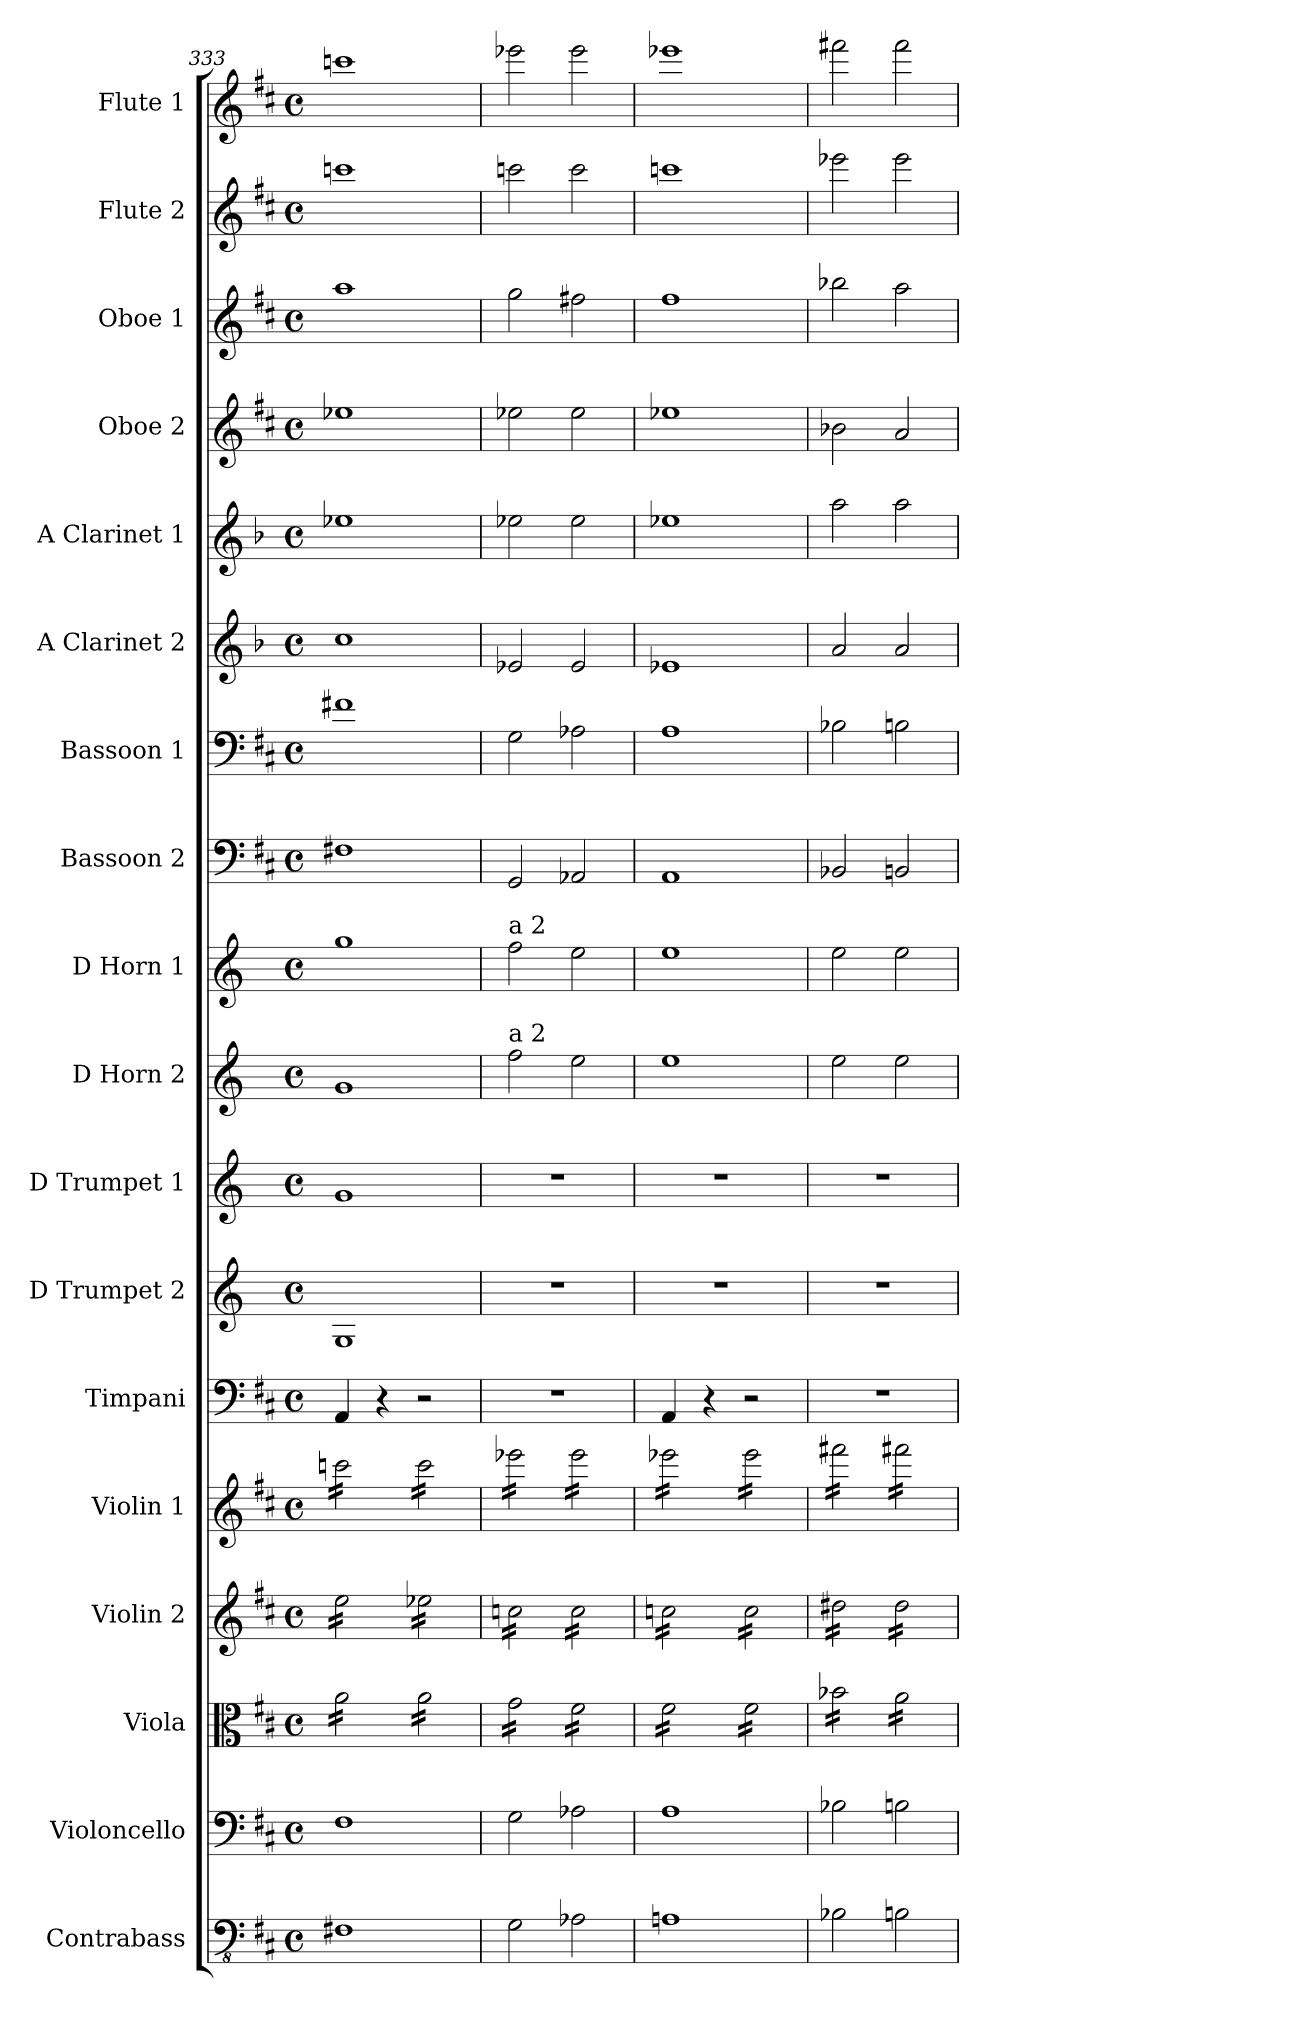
**kern	**kern	**kern	**kern	**kern	**kern	**kern	**kern	**kern	**kern	**kern	**kern	**kern	**kern	**kern	**kern	**kern	**kern
*part18	*part17	*part16	*part15	*part14	*part13	*part12	*part11	*part10	*part9	*part8	*part7	*part6	*part5	*part4	*part3	*part2	*part1
*staff18	*staff17	*staff16	*staff15	*staff14	*staff13	*staff12	*staff11	*staff10	*staff9	*staff8	*staff7	*staff6	*staff5	*staff4	*staff3	*staff2	*staff1
*I"Contrabass	*I"Violoncello	*I"Viola	*I"Violin 2	*I"Violin 1	*I"Timpani	*I"D Trumpet 2	*I"D Trumpet 1	*I"D Horn 2	*I"D Horn 1	*I"Bassoon 2	*I"Bassoon 1	*I"A Clarinet 2	*I"A Clarinet 1	*I"Oboe 2	*I"Oboe 1	*I"Flute 2	*I"Flute 1
*I'Cb	*I'Vc	*I'Vla	*I'Vln 2	*I'Vln 1	*I'Timp	*I'Tpt 2	*I'Tpt 1	*I'Hn 2	*I'Hn 1	*I'Bsn 2	*I'Bsn 1	*I'Cl 2	*I'Cl 1	*I'Ob 2	*I'Ob 1	*I'Fl 2	*I'Fl 1
*clefFv4	*clefF4	*clefC3	*clefG2	*clefG2	*clefF4	*clefG2	*clefG2	*clefG2	*clefG2	*clefF4	*clefF4	*clefG2	*clefG2	*clefG2	*clefG2	*clefG2	*clefG2
*	*	*	*	*	*	*ITrd-1c-2	*ITrd-1c-2	*ITrd6c10	*ITrd6c10	*	*	*ITrd2c3	*ITrd2c3	*	*	*	*
*k[f#c#]	*k[f#c#]	*k[f#c#]	*k[f#c#]	*k[f#c#]	*k[f#c#]	*k[f#c#]	*k[f#c#]	*k[f#c#]	*k[f#c#]	*k[f#c#]	*k[f#c#]	*k[f#c#]	*k[f#c#]	*k[f#c#]	*k[f#c#]	*k[f#c#]	*k[f#c#]
*M4/4	*M4/4	*M4/4	*M4/4	*M4/4	*M4/4	*M4/4	*M4/4	*M4/4	*M4/4	*M4/4	*M4/4	*M4/4	*M4/4	*M4/4	*M4/4	*M4/4	*M4/4
*met(c)	*met(c)	*met(c)	*met(c)	*met(c)	*met(c)	*met(c)	*met(c)	*met(c)	*met(c)	*met(c)	*met(c)	*met(c)	*met(c)	*met(c)	*met(c)	*met(c)	*met(c)
=333	=333	=333	=333	=333	=333	=333	=333	=333	=333	=333	=333	=333	=333	=333	=333	=333	=333
*	*	*tremolo	*	*	*	*	*	*	*	*	*	*	*	*	*	*	*
*	*	*	*tremolo	*	*	*	*	*	*	*	*	*	*	*	*	*	*
*	*	*	*	*tremolo	*	*	*	*	*	*	*	*	*	*	*	*	*
1FF#X	1F#	16a\LL	16ee\LL	16cccn\LL	4AA/	1A	1a	1A	1a	1F#X	1f#X	1a	1ccn	1ee-X	1aa	1cccn	1cccn
.	.	16a\	16ee\	16cccn\	.	.	.	.	.	.	.	.	.	.	.	.	.
.	.	16a\	16ee\	16cccn\	.	.	.	.	.	.	.	.	.	.	.	.	.
.	.	16a\	16ee\	16cccn\	.	.	.	.	.	.	.	.	.	.	.	.	.
.	.	16a\	16ee\	16cccn\	4r	.	.	.	.	.	.	.	.	.	.	.	.
.	.	16a\	16ee\	16cccn\	.	.	.	.	.	.	.	.	.	.	.	.	.
.	.	16a\	16ee\	16cccn\	.	.	.	.	.	.	.	.	.	.	.	.	.
.	.	16a\JJ	16ee\JJ	16cccn\JJ	.	.	.	.	.	.	.	.	.	.	.	.	.
.	.	16a\LL	16ee-X\LL	16ccc\LL	2r	.	.	.	.	.	.	.	.	.	.	.	.
.	.	16a\	16ee-X\	16ccc\	.	.	.	.	.	.	.	.	.	.	.	.	.
.	.	16a\	16ee-X\	16ccc\	.	.	.	.	.	.	.	.	.	.	.	.	.
.	.	16a\	16ee-X\	16ccc\	.	.	.	.	.	.	.	.	.	.	.	.	.
.	.	16a\	16ee-X\	16ccc\	.	.	.	.	.	.	.	.	.	.	.	.	.
.	.	16a\	16ee-X\	16ccc\	.	.	.	.	.	.	.	.	.	.	.	.	.
.	.	16a\	16ee-X\	16ccc\	.	.	.	.	.	.	.	.	.	.	.	.	.
.	.	16a\JJ	16ee-X\JJ	16ccc\JJ	.	.	.	.	.	.	.	.	.	.	.	.	.
=334	=334	=334	=334	=334	=334	=334	=334	=334	=334	=334	=334	=334	=334	=334	=334	=334	=334
!	!	!	!	!	!	!	!	!	!LO:TX:a:t=a 2	!	!	!	!	!	!	!	!
!	!	!	!	!	!	!	!	!LO:TX:a:t=a 2	!	!	!	!	!	!	!	!	!
2GG\	2G\	16g\LL	16ccn\LL	16eee-X\LL	1r	1r	1r	2g\	2g\	2GG/	2G\	2cn/	2ccn\	2ee-X\	2gg\	2cccn\	2eee-X\
.	.	16g\	16ccn\	16eee-X\	.	.	.	.	.	.	.	.	.	.	.	.	.
.	.	16g\	16ccn\	16eee-X\	.	.	.	.	.	.	.	.	.	.	.	.	.
.	.	16g\	16ccn\	16eee-X\	.	.	.	.	.	.	.	.	.	.	.	.	.
.	.	16g\	16ccn\	16eee-X\	.	.	.	.	.	.	.	.	.	.	.	.	.
.	.	16g\	16ccn\	16eee-X\	.	.	.	.	.	.	.	.	.	.	.	.	.
.	.	16g\	16ccn\	16eee-X\	.	.	.	.	.	.	.	.	.	.	.	.	.
.	.	16g\JJ	16ccn\JJ	16eee-X\JJ	.	.	.	.	.	.	.	.	.	.	.	.	.
2AA-X\	2A-X\	16f#\LL	16cc\LL	16eee-\LL	.	.	.	2f#\	2f#\	2AA-X/	2A-X\	2c/	2cc\	2ee-\	2ff#X\	2ccc\	2eee-\
.	.	16f#\	16cc\	16eee-\	.	.	.	.	.	.	.	.	.	.	.	.	.
.	.	16f#\	16cc\	16eee-\	.	.	.	.	.	.	.	.	.	.	.	.	.
.	.	16f#\	16cc\	16eee-\	.	.	.	.	.	.	.	.	.	.	.	.	.
.	.	16f#\	16cc\	16eee-\	.	.	.	.	.	.	.	.	.	.	.	.	.
.	.	16f#\	16cc\	16eee-\	.	.	.	.	.	.	.	.	.	.	.	.	.
.	.	16f#\	16cc\	16eee-\	.	.	.	.	.	.	.	.	.	.	.	.	.
.	.	16f#\JJ	16cc\JJ	16eee-\JJ	.	.	.	.	.	.	.	.	.	.	.	.	.
=335	=335	=335	=335	=335	=335	=335	=335	=335	=335	=335	=335	=335	=335	=335	=335	=335	=335
1AAn	1A	16f#\LL	16ccn\LL	16eee-X\LL	4AA/	1r	1r	1f#	1f#	1AA	1A	1cn	1ccn	1ee-X	1ff#	1cccn	1eee-X
.	.	16f#\	16ccn\	16eee-X\	.	.	.	.	.	.	.	.	.	.	.	.	.
.	.	16f#\	16ccn\	16eee-X\	.	.	.	.	.	.	.	.	.	.	.	.	.
.	.	16f#\	16ccn\	16eee-X\	.	.	.	.	.	.	.	.	.	.	.	.	.
.	.	16f#\	16ccn\	16eee-X\	4r	.	.	.	.	.	.	.	.	.	.	.	.
.	.	16f#\	16ccn\	16eee-X\	.	.	.	.	.	.	.	.	.	.	.	.	.
.	.	16f#\	16ccn\	16eee-X\	.	.	.	.	.	.	.	.	.	.	.	.	.
.	.	16f#\JJ	16ccn\JJ	16eee-X\JJ	.	.	.	.	.	.	.	.	.	.	.	.	.
.	.	16f#\LL	16cc\LL	16eee-\LL	2r	.	.	.	.	.	.	.	.	.	.	.	.
.	.	16f#\	16cc\	16eee-\	.	.	.	.	.	.	.	.	.	.	.	.	.
.	.	16f#\	16cc\	16eee-\	.	.	.	.	.	.	.	.	.	.	.	.	.
.	.	16f#\	16cc\	16eee-\	.	.	.	.	.	.	.	.	.	.	.	.	.
.	.	16f#\	16cc\	16eee-\	.	.	.	.	.	.	.	.	.	.	.	.	.
.	.	16f#\	16cc\	16eee-\	.	.	.	.	.	.	.	.	.	.	.	.	.
.	.	16f#\	16cc\	16eee-\	.	.	.	.	.	.	.	.	.	.	.	.	.
.	.	16f#\JJ	16cc\JJ	16eee-\JJ	.	.	.	.	.	.	.	.	.	.	.	.	.
=336	=336	=336	=336	=336	=336	=336	=336	=336	=336	=336	=336	=336	=336	=336	=336	=336	=336
2BB-X\	2B-X\	16b-X\LL	16dd#X\LL	16fff#X\LL	1r	1r	1r	2f#\	2f#\	2BB-X/	2B-X\	2f#/	2ff#\	2b-X\	2bb-X\	2eee-X\	2fff#X\
.	.	16b-X\	16dd#X\	16fff#X\	.	.	.	.	.	.	.	.	.	.	.	.	.
.	.	16b-X\	16dd#X\	16fff#X\	.	.	.	.	.	.	.	.	.	.	.	.	.
.	.	16b-X\	16dd#X\	16fff#X\	.	.	.	.	.	.	.	.	.	.	.	.	.
.	.	16b-X\	16dd#X\	16fff#X\	.	.	.	.	.	.	.	.	.	.	.	.	.
.	.	16b-X\	16dd#X\	16fff#X\	.	.	.	.	.	.	.	.	.	.	.	.	.
.	.	16b-X\	16dd#X\	16fff#X\	.	.	.	.	.	.	.	.	.	.	.	.	.
.	.	16b-X\JJ	16dd#X\JJ	16fff#X\JJ	.	.	.	.	.	.	.	.	.	.	.	.	.
2BBn\	2Bn\	16a\LL	16dd#\LL	16fff#X\LL	.	.	.	2f#\	2f#\	2BBn/	2Bn\	2f#/	2ff#\	2a/	2aa\	2eee-\	2fff#\
.	.	16a\	16dd#\	16fff#X\	.	.	.	.	.	.	.	.	.	.	.	.	.
.	.	16a\	16dd#\	16fff#X\	.	.	.	.	.	.	.	.	.	.	.	.	.
.	.	16a\	16dd#\	16fff#X\	.	.	.	.	.	.	.	.	.	.	.	.	.
.	.	16a\	16dd#\	16fff#X\	.	.	.	.	.	.	.	.	.	.	.	.	.
.	.	16a\	16dd#\	16fff#X\	.	.	.	.	.	.	.	.	.	.	.	.	.
.	.	16a\	16dd#\	16fff#X\	.	.	.	.	.	.	.	.	.	.	.	.	.
.	.	16a\JJ	16dd#\JJ	16fff#X\JJ	.	.	.	.	.	.	.	.	.	.	.	.	.
*	*	*	*	*Xtremolo	*	*	*	*	*	*	*	*	*	*	*	*	*
*	*	*	*Xtremolo	*	*	*	*	*	*	*	*	*	*	*	*	*	*
*	*	*Xtremolo	*	*	*	*	*	*	*	*	*	*	*	*	*	*	*
=	=	=	=	=	=	=	=	=	=	=	=	=	=	=	=	=	=
*-	*-	*-	*-	*-	*-	*-	*-	*-	*-	*-	*-	*-	*-	*-	*-	*-	*-
